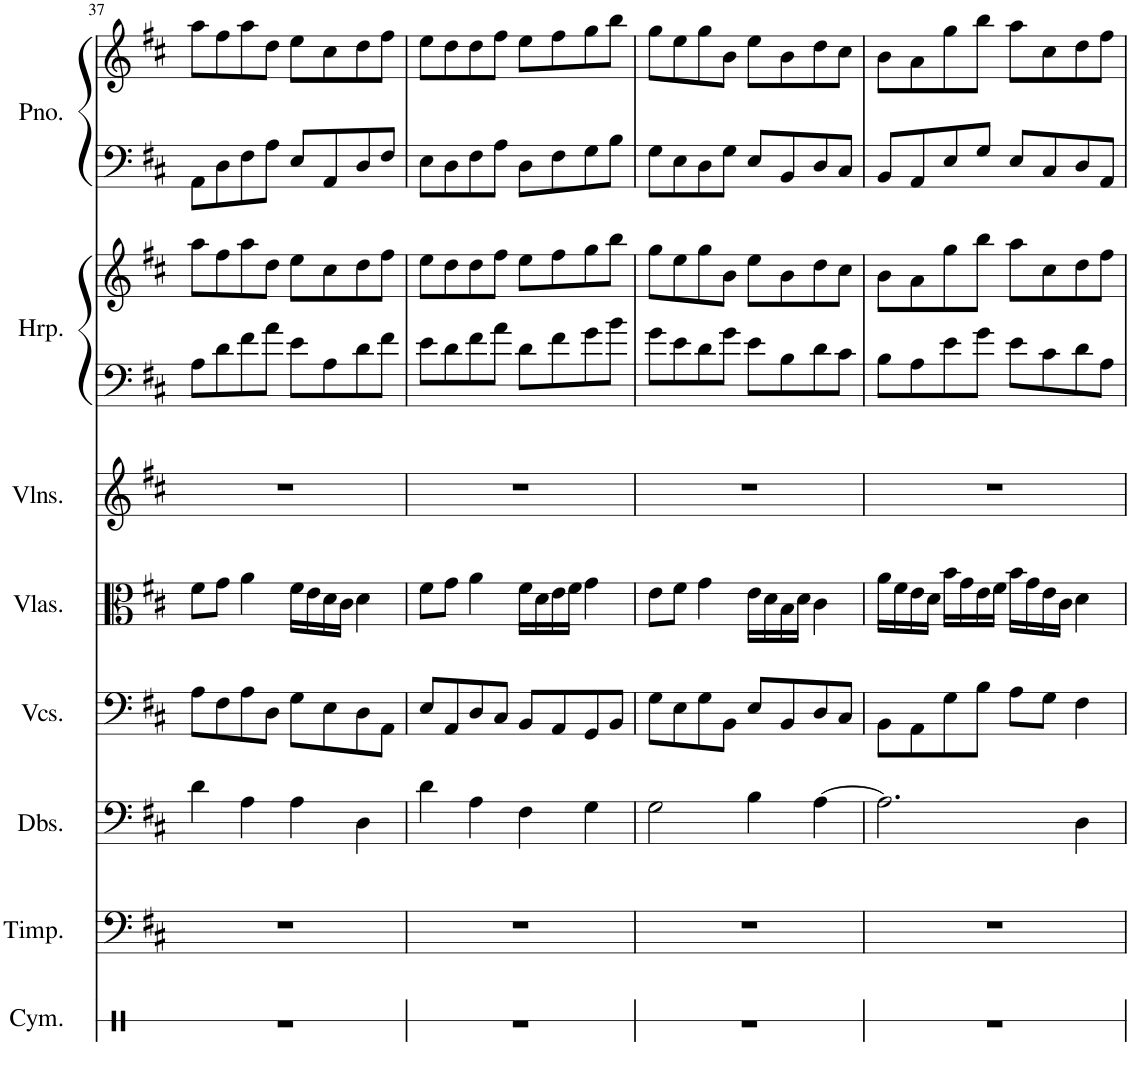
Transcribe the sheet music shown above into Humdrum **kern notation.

**kern	**kern	**kern	**kern	**kern	**kern	**kern	**kern	**kern	**kern
*part8	*part7	*part6	*part5	*part4	*part3	*part2	*part2	*part1	*part1
*staff10	*staff9	*staff8	*staff7	*staff6	*staff5	*staff4	*staff3	*staff2	*staff1
*I"Cymbal	*I"Timpani	*I"Double Basses	*I"Violoncellos	*I"Violas	*I"Violins	*I"Harp	*	*I"Piano	*
*I'Cym.	*I'Timp.	*I'Dbs.	*I'Vcs.	*I'Vlas.	*I'Vlns.	*I'Hrp.	*	*I'Pno.	*
!!LO:PB:g=z
*clefX	*clefF4	*clefF4	*clefF4	*clefC3	*clefG2	*clefF4	*clefG2	*clefF4	*clefG2
*	*	*Trd7c12	*	*	*	*	*	*	*
*k[]	*k[f#c#]	*k[f#c#]	*k[f#c#]	*k[f#c#]	*k[f#c#]	*k[f#c#]	*k[f#c#]	*k[f#c#]	*k[f#c#]
*M4/4	*M4/4	*M4/4	*M4/4	*M4/4	*M4/4	*M4/4	*M4/4	*M4/4	*M4/4
*met(c)	*met(c)	*met(c)	*met(c)	*met(c)	*met(c)	*met(c)	*met(c)	*met(c)	*met(c)
=37	=37	=37	=37	=37	=37	=37	=37	=37	=37
1r	1r	4d\	8A\L	8f#\L	1r	8A\L	8aa\L	8AA\L	8aa\L
.	.	.	8F#\	8g\J	.	8d\	8ff#\	8D\	8ff#\
.	.	4A\	8A\	4a\	.	8f#\	8aa\	8F#\	8aa\
.	.	.	8D\J	.	.	8a\J	8dd\J	8A\J	8dd\J
.	.	4A\	8G\L	16f#\LL	.	8e\L	8ee\L	8E/L	8ee\L
.	.	.	.	16e\	.	.	.	.	.
.	.	.	8E\	16d\	.	8A\	8cc#\	8AA/	8cc#\
.	.	.	.	16c#\JJ	.	.	.	.	.
.	.	4D\	8D\	4d\	.	8d\	8dd\	8D/	8dd\
.	.	.	8AA\J	.	.	8f#\J	8ff#\J	8F#/J	8ff#\J
=38	=38	=38	=38	=38	=38	=38	=38	=38	=38
1r	1r	4d\	8E/L	8f#\L	1r	8e\L	8ee\L	8E\L	8ee\L
.	.	.	8AA/	8g\J	.	8d\	8dd\	8D\	8dd\
.	.	4A\	8D/	4a\	.	8f#\	8dd\	8F#\	8dd\
.	.	.	8C#/J	.	.	8a\J	8ff#\J	8A\J	8ff#\J
.	.	4F#\	8BB/L	16f#\LL	.	8d\L	8ee\L	8D\L	8ee\L
.	.	.	.	16d\	.	.	.	.	.
.	.	.	8AA/	16e\	.	8f#\	8ff#\	8F#\	8ff#\
.	.	.	.	16f#\JJ	.	.	.	.	.
.	.	4G\	8GG/	4g\	.	8g\	8gg\	8G\	8gg\
.	.	.	8BB/J	.	.	8b\J	8bb\J	8B\J	8bb\J
=39	=39	=39	=39	=39	=39	=39	=39	=39	=39
1r	1r	2G\	8G\L	8e\L	1r	8g\L	8gg\L	8G\L	8gg\L
.	.	.	8E\	8f#\J	.	8e\	8ee\	8E\	8ee\
.	.	.	8G\	4g\	.	8d\	8gg\	8D\	8gg\
.	.	.	8BB\J	.	.	8g\J	8b\J	8G\J	8b\J
.	.	4B\	8E/L	16e\LL	.	8e\L	8ee\L	8E/L	8ee\L
.	.	.	.	16d\	.	.	.	.	.
.	.	.	8BB/	16B\	.	8B\	8b\	8BB/	8b\
.	.	.	.	16d\JJ	.	.	.	.	.
.	.	[4A\	8D/	4c#\	.	8d\	8dd\	8D/	8dd\
.	.	.	8C#/J	.	.	8c#\J	8cc#\J	8C#/J	8cc#\J
=40	=40	=40	=40	=40	=40	=40	=40	=40	=40
1r	1r	2.A\]	8BB\L	16a\LL	1r	8B\L	8b\L	8BB/L	8b\L
.	.	.	.	16f#\	.	.	.	.	.
.	.	.	8AA\	16e\	.	8A\	8a\	8AA/	8a\
.	.	.	.	16d\JJ	.	.	.	.	.
.	.	.	8G\	16b\LL	.	8e\	8gg\	8E/	8gg\
.	.	.	.	16g\	.	.	.	.	.
.	.	.	8B\J	16e\	.	8g\J	8bb\J	8G/J	8bb\J
.	.	.	.	16f#\JJ	.	.	.	.	.
.	.	.	8A\L	16b\LL	.	8e\L	8aa\L	8E/L	8aa\L
.	.	.	.	16g\	.	.	.	.	.
.	.	.	8G\J	16e\	.	8c#\	8cc#\	8C#/	8cc#\
.	.	.	.	16c#\JJ	.	.	.	.	.
.	.	4D\	4F#\	4d\	.	8d\	8dd\	8D/	8dd\
.	.	.	.	.	.	8A\J	8ff#\J	8AA/J	8ff#\J
=	=	=	=	=	=	=	=	=	=
*-	*-	*-	*-	*-	*-	*-	*-	*-	*-
